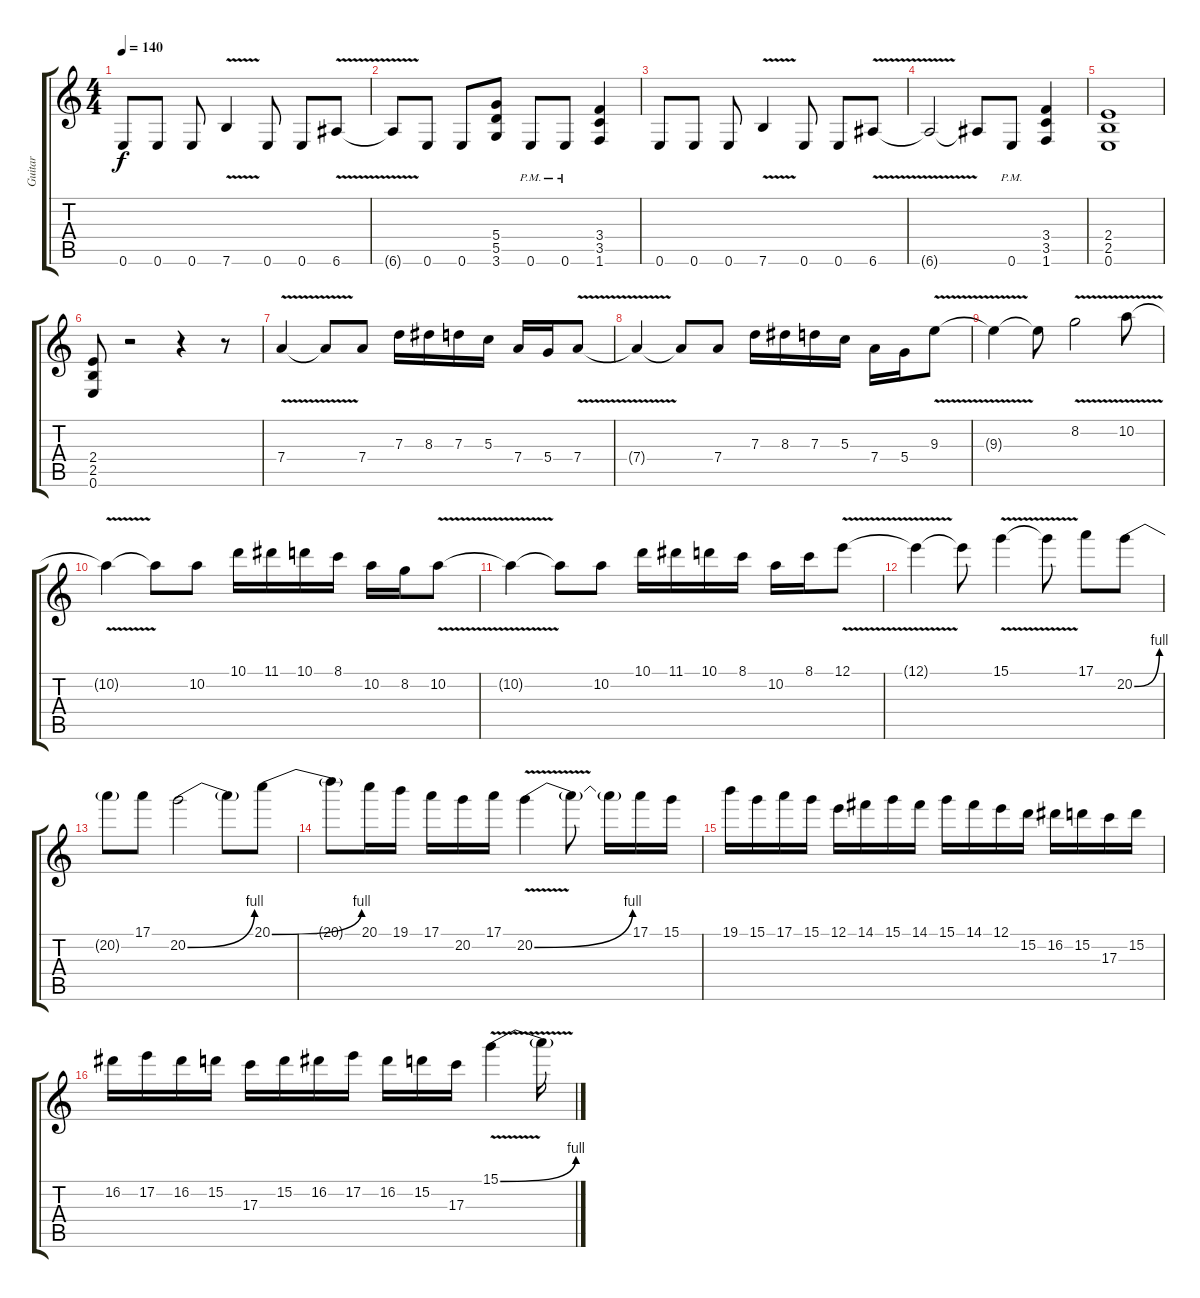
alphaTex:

\track ("Guitar" "Guitar") {instrument distortionguitar}
\staff {score tabs}
\tuning (E4 B3 G3 D3 A2 E2) {hide}
\ts (4 4)
\tempo 140
\clef g2
\ks c
0.6.8{dy f} 0.6.8 0.6.8 7.6{v}.4 0.6.8 0.6.8 6.6{v}.8 |
6.6{t}.8 0.6.8 0.6.8 (5.4 5.5 3.6).8 0.6{pm}.8 0.6{pm}.8 (3.4 3.5 1.6).4 |
0.6.8 0.6.8 0.6.8 7.6{v}.4 0.6.8 0.6.8 6.6{v}.8 |
6.6{t}.2 6.6{t}.8 0.6{pm}.8 (3.4 3.5 1.6).4 |
(2.4 2.5 0.6).1 |
(2.4 2.5 0.6).8 r.2 r.4 r.8 |
7.4{v}.4 7.4{t}.8 7.4.8 7.3.16 8.3.16 7.3.16 5.3.16 7.4.16 5.4.16 7.4{v}.8 |
7.4{t}.4 7.4{t}.8 7.4.8 7.3.16 8.3.16 7.3.16 5.3.16 7.4.16 5.4.16 9.3{v}.8 |
9.3{t}.4 9.3{t}.8 8.2{v}.2 10.2{v}.8 |
10.2{t}.4 10.2{t}.8 10.2.8 10.1.16 11.1.16 10.1.16 8.1.16 10.2.16 8.2.16 10.2{v}.8 |
10.2{t}.4 10.2{t}.8 10.2.8 10.1.16 11.1.16 10.1.16 8.1.16 10.2.16 8.1.16 12.1{v}.8 |
12.1{t}.4 12.1{t}.8 15.1{v}.4 15.1{t}.8 17.1.8 20.2{be (bend 0 0 60 4)}.8 |
20.2{t}.8 17.1.8 20.2{be (bend 0 0 60 4)}.2 20.2{t}.8 20.1{be (bend 0 0 60 4)}.8 |
20.1{t}.8 20.1.16 19.1.16 17.1.16 20.2.16 17.1.16 20.2{be (bend 0 0 60 4) v}.4 20.2{t}.8 20.2{t}.16 17.1.16 15.1.16 |
19.1.16 15.1.16 17.1.16 15.1.16 12.1.16 14.1.16 15.1.16 14.1.16 15.1.16 14.1.16 12.1.16 15.2.16 16.2.16 15.2.16 17.3.16 15.2.16 |
16.2.16 17.2.16 16.2.16 15.2.16 17.3.16 15.2.16 16.2.16 17.2.16 16.2.16 15.2.16 17.3.16 15.1{be (bend 0 0 60 4) v}.4 15.1{t}.16
